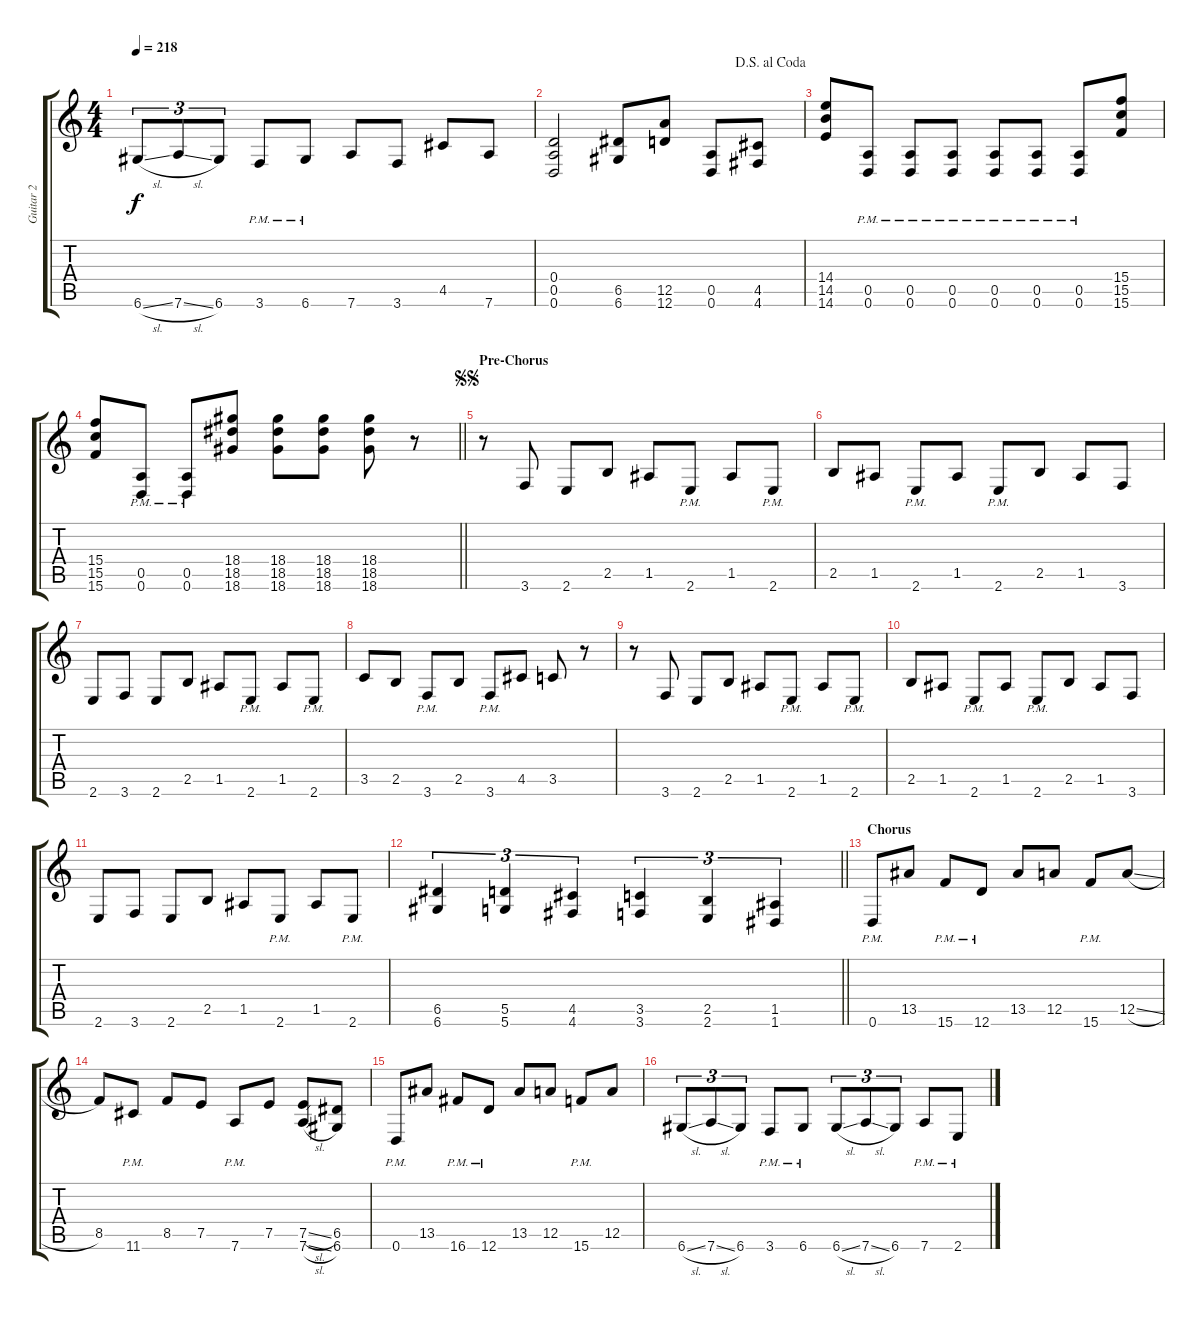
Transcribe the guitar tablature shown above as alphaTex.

\track ("Guitar 2" "Guitar 2") {instrument distortionguitar}
\staff {score tabs}
\tuning (E4 B3 G3 D3 A2 D2) {hide}
\ts (4 4)
\tempo 218
\clef g2
\ks c
6.6{sl}.8{tu (3 2) dy f} 7.6{sl}.8{tu (3 2)} 6.6.8{tu (3 2)} 3.6{pm}.8 6.6{pm}.8 7.6.8 3.6.8 4.5.8 7.6.8 |
\jump dalsegnoalcoda
(0.4 0.5 0.6).2 (6.5 6.6).8 (12.5 12.6).8 (0.5 0.6).8 (4.5 4.6).8 |
(14.4 14.5 14.6).8 (0.5{pm} 0.6).8 (0.5{pm} 0.6).8 (0.5{pm} 0.6).8 (0.5{pm} 0.6).8 (0.5{pm} 0.6).8 (0.5{pm} 0.6).8 (15.4 15.5 15.6).8 |
\barLineRight lightlight
(15.4 15.5 15.6).8 (0.5{pm} 0.6).8 (0.5{pm} 0.6).8 (18.4 18.5 18.6).8 (18.4 18.5 18.6).8 (18.4 18.5 18.6).8 (18.4 18.5 18.6).8 r.8 |
\section ("" "Pre-Chorus")
\jump segnosegno
r.8 3.6.8 2.6.8 2.5.8 1.5.8 2.6{pm}.8 1.5.8 2.6{pm}.8 |
2.5.8 1.5.8 2.6{pm}.8 1.5.8 2.6{pm}.8 2.5.8 1.5.8 3.6.8 |
2.6.8 3.6.8 2.6.8 2.5.8 1.5.8 2.6{pm}.8 1.5.8 2.6{pm}.8 |
3.5.8 2.5.8 3.6{pm}.8 2.5.8 3.6{pm}.8 4.5.8 3.5.8 r.8 |
r.8 3.6.8 2.6.8 2.5.8 1.5.8 2.6{pm}.8 1.5.8 2.6{pm}.8 |
2.5.8 1.5.8 2.6{pm}.8 1.5.8 2.6{pm}.8 2.5.8 1.5.8 3.6.8 |
2.6.8 3.6.8 2.6.8 2.5.8 1.5.8 2.6{pm}.8 1.5.8 2.6{pm}.8 |
\barLineRight lightlight
(6.5 6.6).4{tu (3 2)} (5.5 5.6).4{tu (3 2)} (4.5 4.6).4{tu (3 2)} (3.5 3.6).4{tu (3 2)} (2.5 2.6).4{tu (3 2)} (1.5 1.6).4{tu (3 2)} |
\section ("" "Chorus")
0.6{pm}.8 13.5.8 15.6{pm}.8 12.6{pm}.8 13.5.8 12.5.8 15.6{pm}.8 12.5{sl}.8 |
8.5.8 11.6{pm}.8 8.5.8 7.5.8 7.6{pm}.8 7.5.8 (7.5{sl} 7.6{sl}).8 (6.5 6.6).8 |
0.6{pm}.8 13.5.8 16.6{pm}.8 12.6{pm}.8 13.5.8 12.5.8 15.6{pm}.8 12.5.8 |
6.6{sl}.8{tu (3 2)} 7.6{sl}.8{tu (3 2)} 6.6.8{tu (3 2)} 3.6{pm}.8 6.6{pm}.8 6.6{sl}.8{tu (3 2)} 7.6{sl}.8{tu (3 2)} 6.6.8{tu (3 2)} 7.6{pm}.8 2.6{pm}.8
